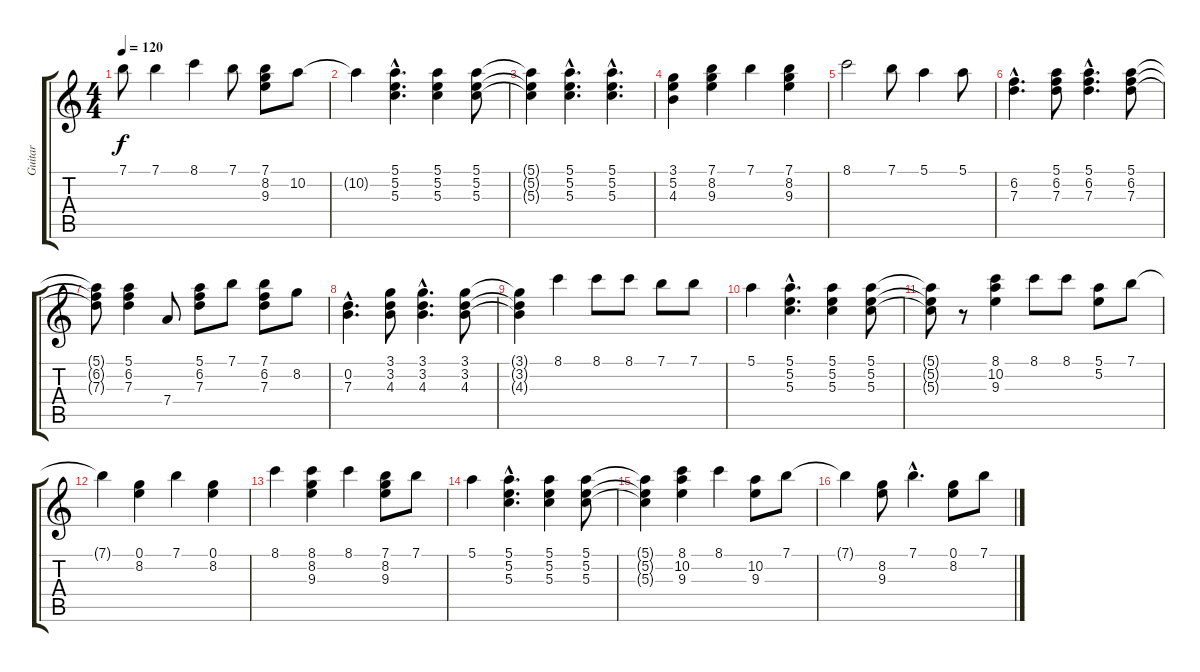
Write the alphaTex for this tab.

\track ("Guitar         " "Guitar    ") {instrument electricguitarclean}
\staff {score tabs}
\tuning (E4 B3 G3 D3 A2 E2) {hide}
\ts (4 4)
\tempo 120
\clef g2
\ks c
7.1.8{dy f} 7.1.4 8.1.4 7.1.8 (7.1 8.2 9.3).8 10.2.8 |
10.2{t}.4 (5.1{hac} 5.2{hac} 5.3{hac}).4{d} (5.1 5.2 5.3).4 (5.1 5.2 5.3).8 |
(5.1{t} 5.2{t} 5.3{t}).4 (5.1{hac} 5.2{hac} 5.3{hac}).4{d} (5.1{hac} 5.2{hac} 5.3{hac}).4{d} |
(3.1 5.2 4.3).4 (7.1 8.2 9.3).4 7.1.4 (7.1 8.2 9.3).4 |
8.1.2 7.1.8 5.1.4 5.1.8 |
(6.2{hac} 7.3{hac}).4{d} (5.1 6.2 7.3).8 (5.1{hac} 6.2{hac} 7.3{hac}).4{d} (5.1 6.2 7.3).8 |
(5.1{t} 6.2{t} 7.3{t}).8 (5.1 6.2 7.3).4 7.4.8 (5.1 6.2 7.3).8 7.1.8 (7.1 6.2 7.3).8 8.2.8 |
(0.2{hac} 7.3{hac}).4{d} (3.1 3.2 4.3).8 (3.1{hac} 3.2{hac} 4.3{hac}).4{d} (3.1 3.2 4.3).8 |
(3.1{t} 3.2{t} 4.3{t}).4 8.1.4 8.1.8 8.1.8 7.1.8 7.1.8 |
5.1.4 (5.1{hac} 5.2{hac} 5.3{hac}).4{d} (5.1 5.2 5.3).4 (5.1 5.2 5.3).8 |
(5.1{t} 5.2{t} 5.3{t}).8 r.8 (8.1 10.2 9.3).4 8.1.8 8.1.8 (5.1 5.2).8 7.1.8 |
7.1{t}.4 (0.1 8.2).4 7.1.4 (0.1 8.2).4 |
8.1.4 (8.1 8.2 9.3).4 8.1.4 (7.1 8.2 9.3).8 7.1.8 |
5.1.4 (5.1{hac} 5.2{hac} 5.3{hac}).4{d} (5.1 5.2 5.3).4 (5.1 5.2 5.3).8 |
(5.1{t} 5.2{t} 5.3{t}).4 (8.1 10.2 9.3).4 8.1.4 (10.2 9.3).8 7.1.8 |
7.1{t}.4 (8.2 9.3).8 7.1{hac}.4{d} (0.1 8.2).8 7.1.8
